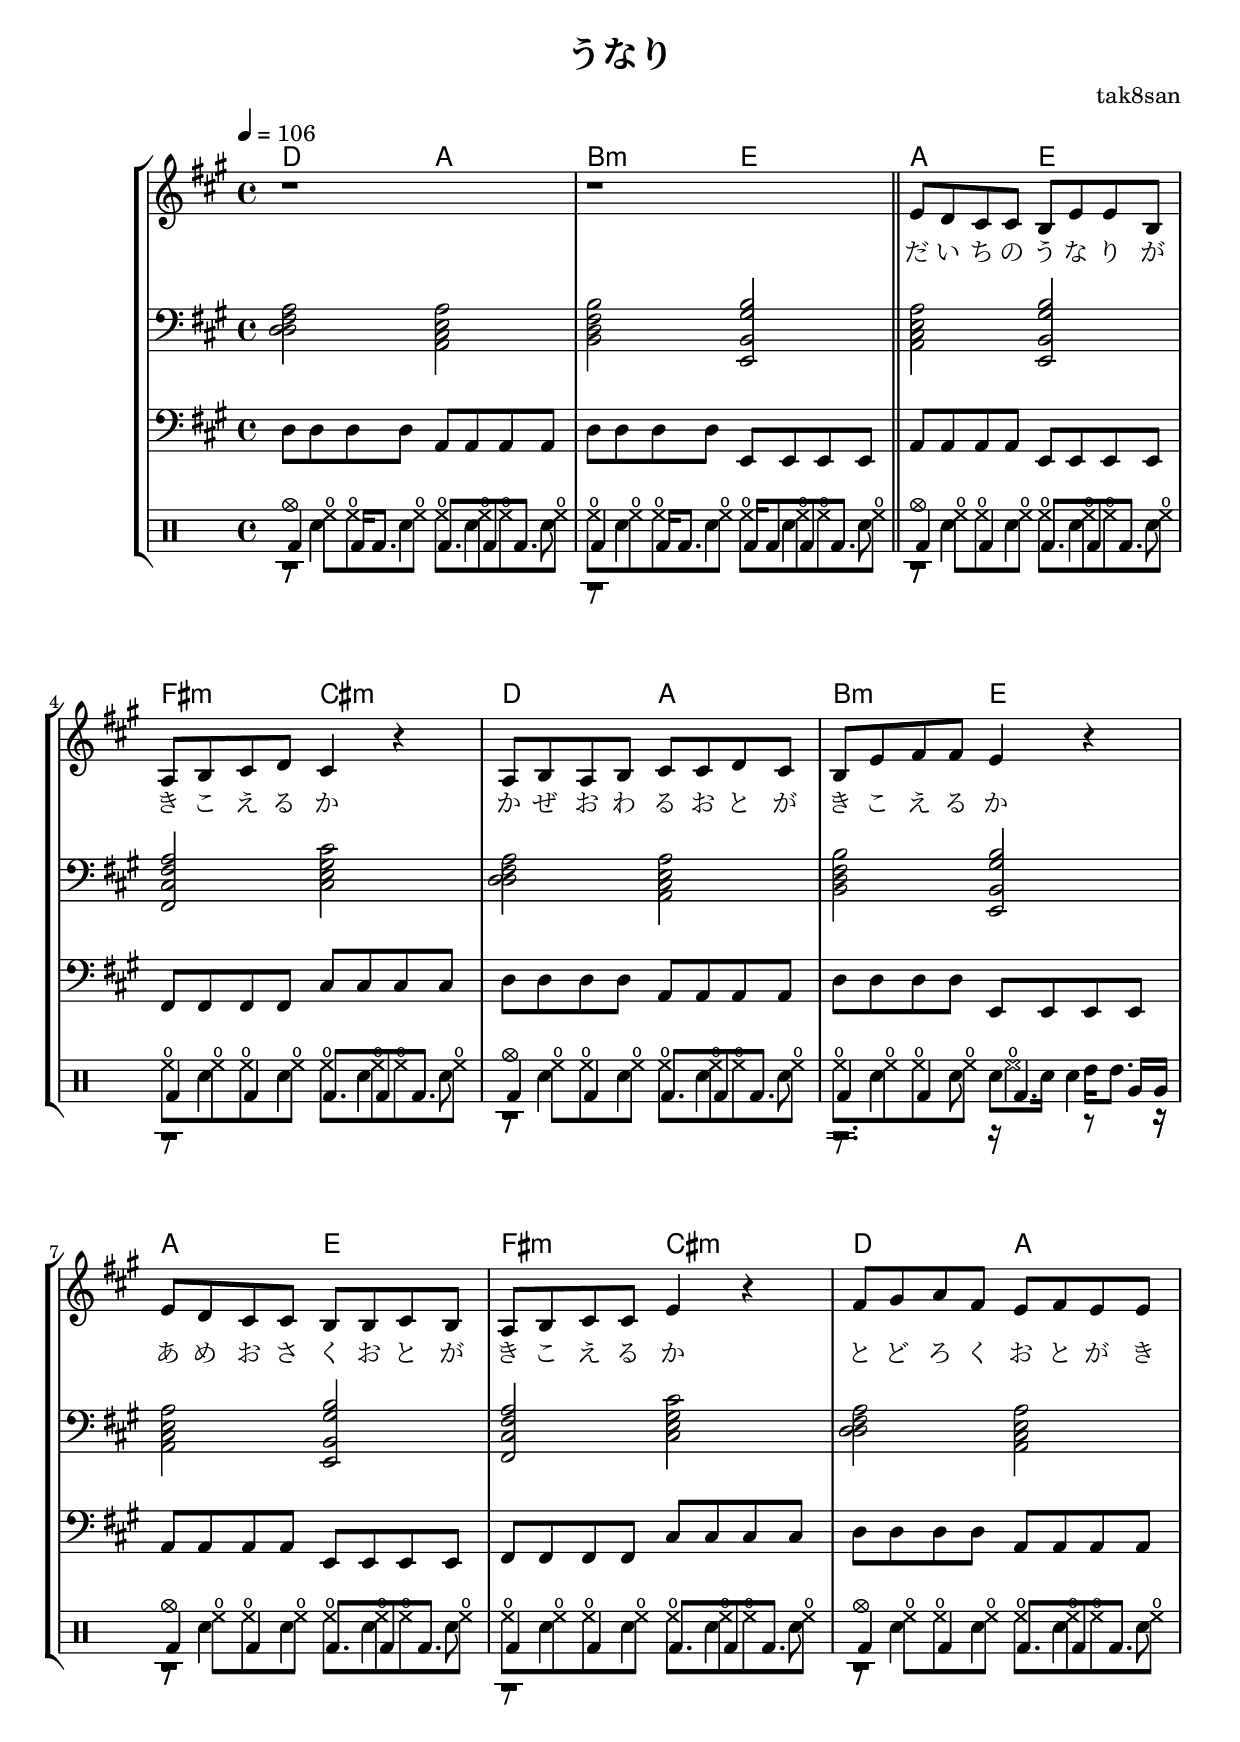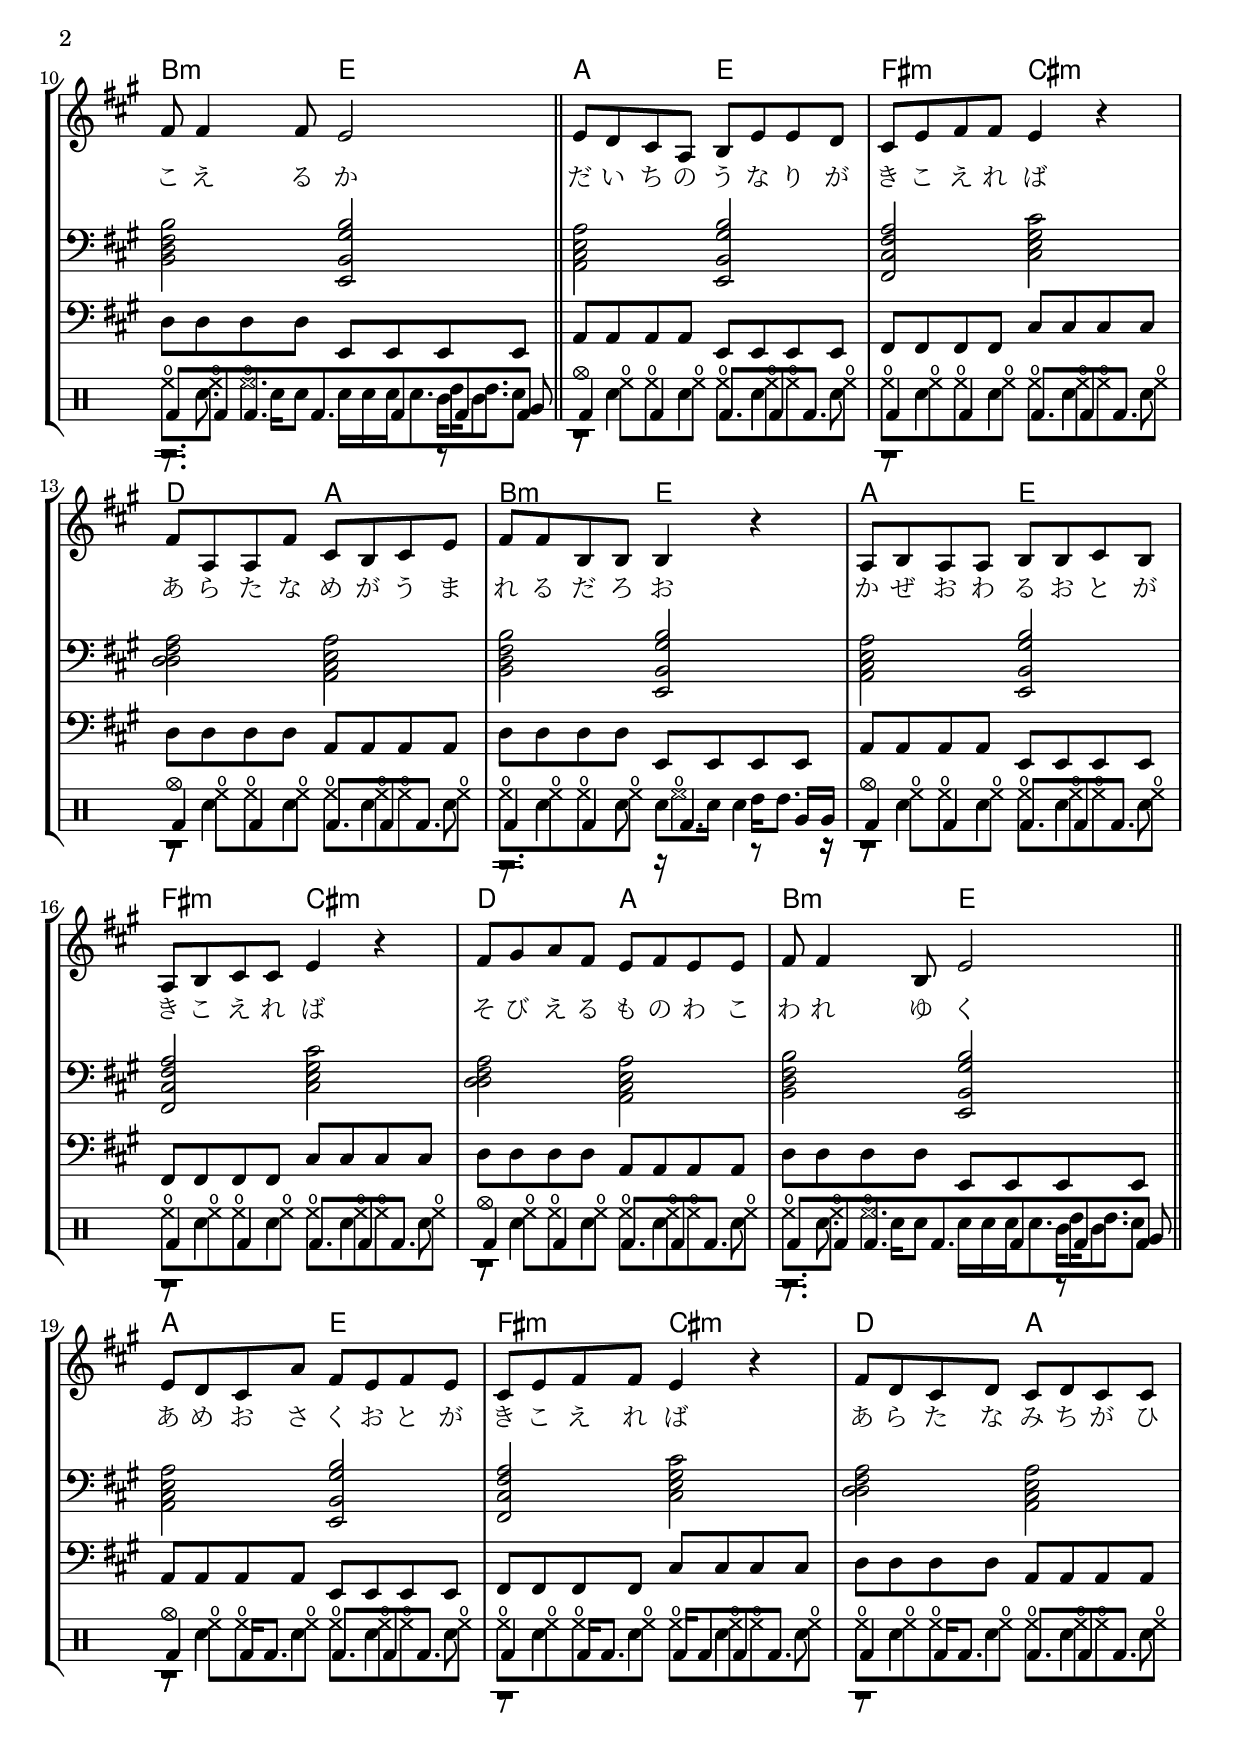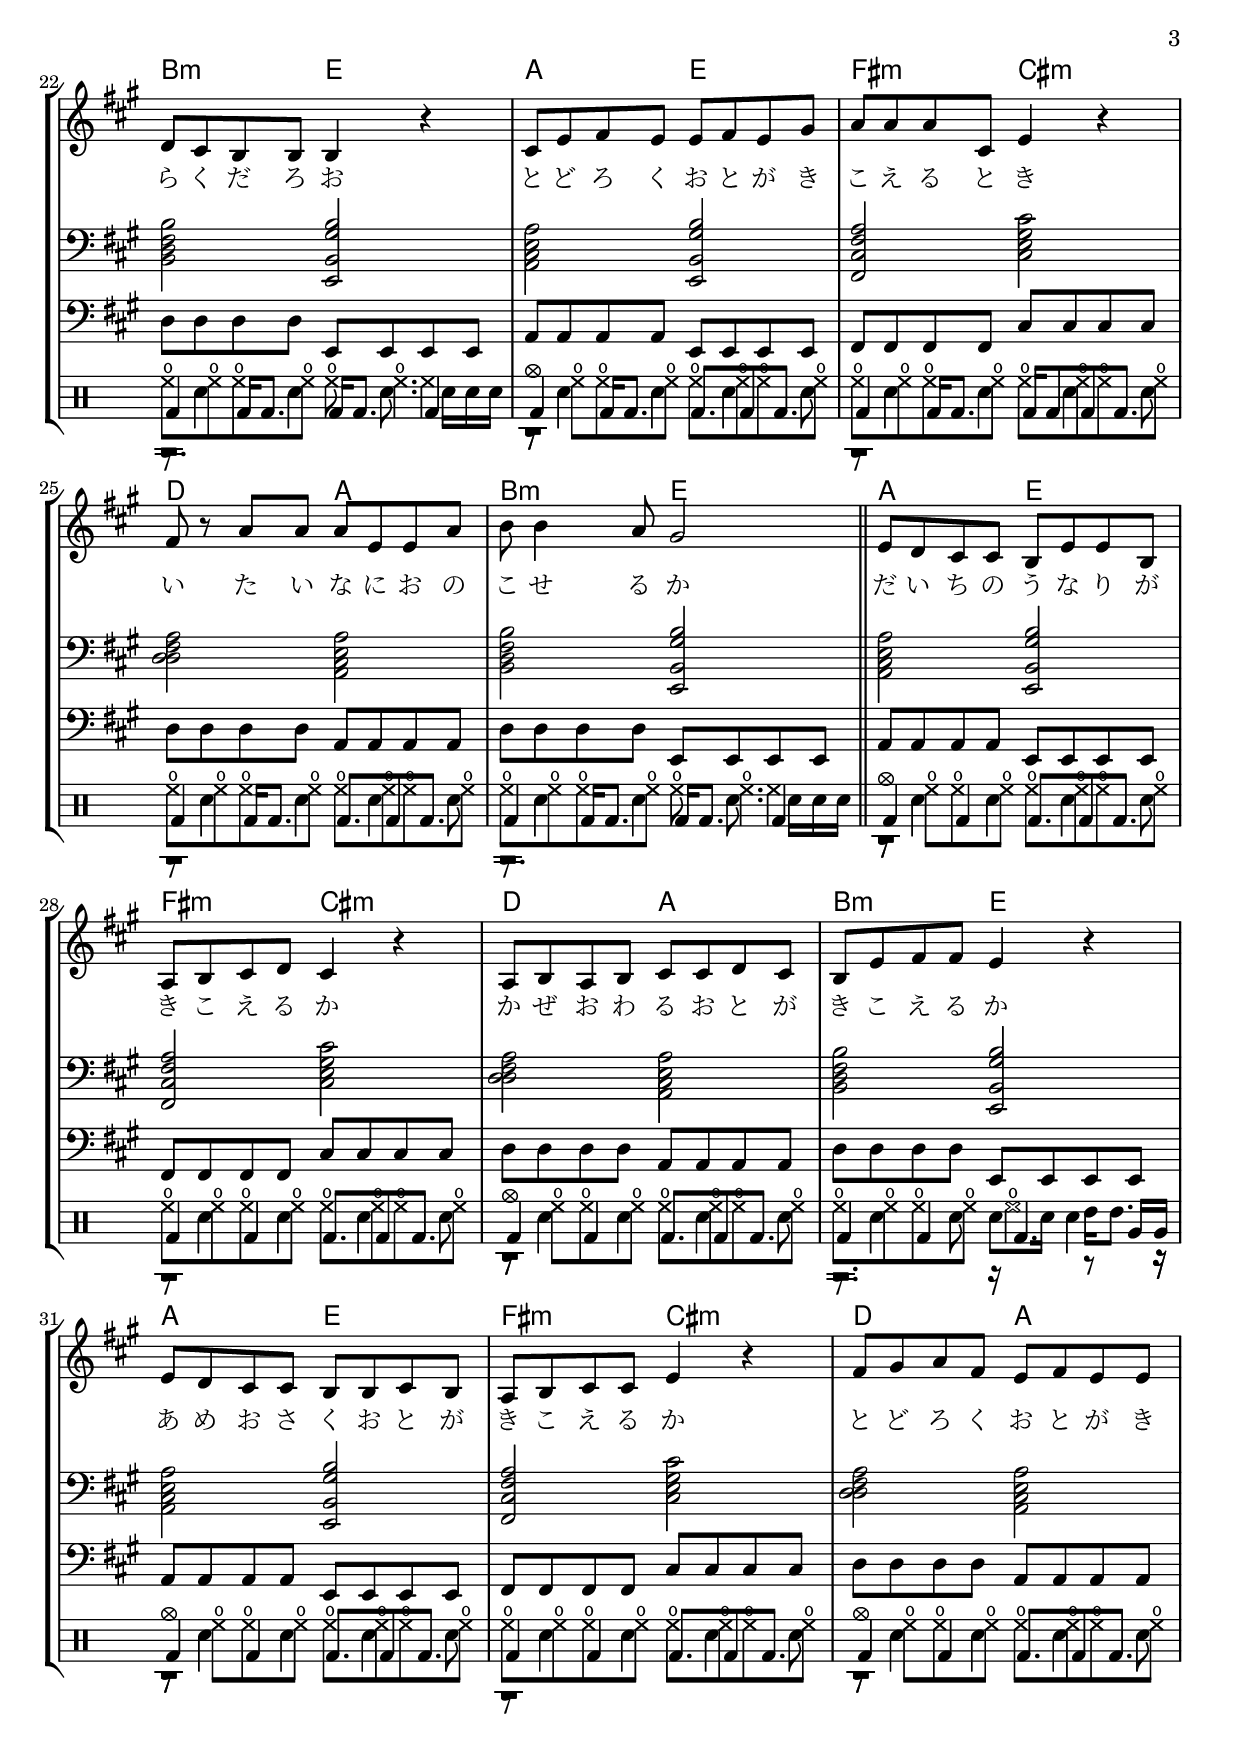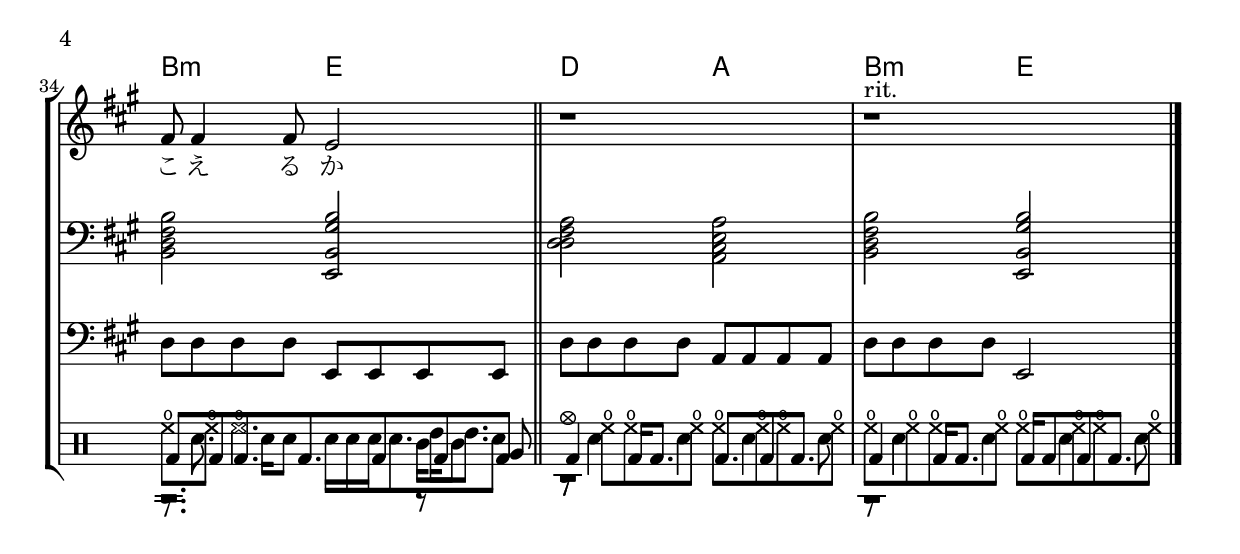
\version "2.12.1"

\header {
	title = \markup {うなり}
	composer = \markup \center-column {tak8san}
}

harmony = \chordmode {
	d2 a b:m e 

	a e fis:m cis:m d a b:m e a e fis:m cis:m d a b:m e 

	a e fis:m cis:m d a b:m e a e fis:m cis:m d a b:m e 

	a e fis:m cis:m d a b:m e a e fis:m cis:m d a b:m e 

	a e fis:m cis:m d a b:m e a e fis:m cis:m d a b:m e 

	d a b:m e 
}

melody = {
	\key a \major
	\tempo 4 = 106
	r1 | r1   
	\set Staff.midiInstrument = #"fss0.35"
	\set Staff.midiMinimumVolume = #0.7
	\set Staff.midiMaximumVolume = #0.9
	e'8  d'8  cis'8  cis'8  b8  e'8  e'8  b8 
	a8  b8  cis'8  d'8  cis'4  r4 
	a8  b8  a8  b8  cis'8  cis'8  d'8  cis'8 
	b8  e'8  fis'8  fis'8  e'4  r4 
	e'8  d'8  cis'8  cis'8  b8  b8  cis'8  b8 
	a8  b8  cis'8  cis'8  e'4  r4 
	fis'8  gis'8  a'8  fis'8  e'8  fis'8  e'8  e'8 
	fis'8  fis'4  fis'8  e'2
	\set Staff.midiInstrument = #"fss0.35"
	\set Staff.midiMinimumVolume = #0.7
	\set Staff.midiMaximumVolume = #0.9
	e'8  d'8  cis'8  a8  b8  e'8  e'8  d'8 
	cis'8  e'8  fis'8  fis'8  e'4  r4 
	fis'8  a8  a8  fis'8  cis'8  b8  cis'8  e'8 
	fis'8  fis'8  b8  b8  b4  r4 
	a8  b8  a8  a8  b8  b8  cis'8  b8 
	a8  b8  cis'8  cis'8  e'4  r4 
	fis'8  gis'8  a'8  fis'8  e'8  fis'8  e'8  e'8 
	fis'8  fis'4  b8  e'2
	\set Staff.midiInstrument = #"fss0.35"
	\set Staff.midiMinimumVolume = #0.7
	\set Staff.midiMaximumVolume = #0.9
	e'8  d'8  cis'8  a'8  fis'8  e'8  fis'8  e'8 
	cis'8  e'8  fis'8  fis'8  e'4  r4 
	fis'8  d'8  cis'8  d'8  cis'8  d'8  cis'8  cis'8 
	d'8  cis'8  b8  b8  b4  r4 
	cis'8  e'8  fis'8  e'8  e'8  fis'8  e'8  gis'8 
	a'8  a'8  a'8  cis'8  e'4  r4 
	fis'8  r8  a'8  a'8  a'8  e'8  e'8  a'8 
	b'8  b'4  a'8  gis'2
	\set Staff.midiInstrument = #"fss0.35"
	\set Staff.midiMinimumVolume = #0.7
	\set Staff.midiMaximumVolume = #0.9
	e'8  d'8  cis'8  cis'8  b8  e'8  e'8  b8 
	a8  b8  cis'8  d'8  cis'4  r4 
	a8  b8  a8  b8  cis'8  cis'8  d'8  cis'8 
	b8  e'8  fis'8  fis'8  e'4  r4 
	e'8  d'8  cis'8  cis'8  b8  b8  cis'8  b8 
	a8  b8  cis'8  cis'8  e'4  r4 
	fis'8  gis'8  a'8  fis'8  e'8  fis'8  e'8  e'8 
	fis'8  fis'4  fis'8  e'2
	r1 | r1^"rit." \bar "|."
}

words = \lyricmode {
	
	だ  い  ち  の  う  な  り  が  き  こ  え  る  か  か  ぜ  お  わ  る  お  と  が  き  こ  え  る  か  あ  め  お  さ  く  お  と  が  き  こ  え  る  か  と  ど  ろ  く  お  と  が  き  こ  え  る  か  
	だ  い  ち  の  う  な  り  が  き  こ  え  れ  ば  あ  ら  た  な  め  が  う  ま  れ  る  だ  ろ  お  か  ぜ  お  わ  る  お  と  が  き  こ  え  れ  ば  そ  び  え  る  も  の  わ  こ  わ  れ  ゆ  く  
	あ  め  お  さ  く  お  と  が  き  こ  え  れ  ば  あ  ら  た  な  み  ち  が  ひ  ら  く  だ  ろ  お  と  ど  ろ  く  お  と  が  き  こ  え  る  と  き  い  た  い  な  に  お  の  こ  せ  る  か  
	だ  い  ち  の  う  な  り  が  き  こ  え  る  か  か  ぜ  お  わ  る  お  と  が  き  こ  え  る  か  あ  め  お  さ  く  お  と  が  き  こ  え  る  か  と  ど  ろ  く  お  と  が  き  こ  え  る  か  
	
}

tempochange = {
	\tempo 4 = 106
	r1 | r1 \bar "||"
	\tempo 4 = 106
	r1 | r1 | r1 | r1 | r1 | r1 | r1 | r1 \bar "||"
	\tempo 4 = 106
	r1 | r1 | r1 | r1 | r1 | r1 | r1 | r1 \bar "||"
	\tempo 4 = 106
	r1 | r1 | r1 | r1 | r1 | r1 | r1 | r1 \bar "||"
	\tempo 4 = 106
	r1 | r1 | r1 | r1 | r1 | r1 | r1 | r1 \bar "||"
	\tempo 4 = 106
	r1 | \tempo 4 = 79 r2 \tempo 4 = 70 r2 \bar "|."
}

mainacc = {
	\clef bass
	\set Staff.midiInstrument = #"Rock Organ"
	\set Staff.midiMinimumVolume = #0.3
	\set Staff.midiMaximumVolume = #0.6
	\key a \major
	\tempo 4 = 106
	<d d fis a>2
	<a, cis e a>2
	<d b, fis b>2
	<e, b, gis b>2
	\bar "||"

	\set Staff.midiInstrument = #"Rock Organ"
	\set Staff.midiMinimumVolume = #0.3
	\set Staff.midiMaximumVolume = #0.6
	<a, cis e a>2
	<e, b, gis b>2
	<fis, cis fis a>2
	<cis e gis cis'>2
	<d d fis a>2
	<a, cis e a>2
	<d b, fis b>2
	<e, b, gis b>2
	<a, cis e a>2
	<e, b, gis b>2
	<fis, cis fis a>2
	<cis e gis cis'>2
	<d d fis a>2
	<a, cis e a>2
	<d b, fis b>2
	<e, b, gis b>2
	\bar "||"

	\set Staff.midiInstrument = #"Rock Organ"
	\set Staff.midiMinimumVolume = #0.3
	\set Staff.midiMaximumVolume = #0.6
	<a, cis e a>2
	<e, b, gis b>2
	<fis, cis fis a>2
	<cis e gis cis'>2
	<d d fis a>2
	<a, cis e a>2
	<d b, fis b>2
	<e, b, gis b>2
	<a, cis e a>2
	<e, b, gis b>2
	<fis, cis fis a>2
	<cis e gis cis'>2
	<d d fis a>2
	<a, cis e a>2
	<d b, fis b>2
	<e, b, gis b>2
	\bar "||"

	\set Staff.midiInstrument = #"Rock Organ"
	\set Staff.midiMinimumVolume = #0.3
	\set Staff.midiMaximumVolume = #0.6
	<a, cis e a>2
	<e, b, gis b>2
	<fis, cis fis a>2
	<cis e gis cis'>2
	<d d fis a>2
	<a, cis e a>2
	<d b, fis b>2
	<e, b, gis b>2
	<a, cis e a>2
	<e, b, gis b>2
	<fis, cis fis a>2
	<cis e gis cis'>2
	<d d fis a>2
	<a, cis e a>2
	<d b, fis b>2
	<e, b, gis b>2
	\bar "||"

	\set Staff.midiInstrument = #"Rock Organ"
	\set Staff.midiMinimumVolume = #0.3
	\set Staff.midiMaximumVolume = #0.6
	<a, cis e a>2
	<e, b, gis b>2
	<fis, cis fis a>2
	<cis e gis cis'>2
	<d d fis a>2
	<a, cis e a>2
	<d b, fis b>2
	<e, b, gis b>2
	<a, cis e a>2
	<e, b, gis b>2
	<fis, cis fis a>2
	<cis e gis cis'>2
	<d d fis a>2
	<a, cis e a>2
	<d b, fis b>2
	<e, b, gis b>2
	\bar "||"

	\set Staff.midiInstrument = #"Rock Organ"
	\set Staff.midiMinimumVolume = #0.3
	\set Staff.midiMaximumVolume = #0.6
	<d d fis a>2
	<a, cis e a>2
	<d b, fis b>2
	<e, b, gis b>2
	\bar "|."
}

subacc = {
	\clef bass
	\set Staff.midiInstrument = #"Lead 8 (bass+lead)"
	\set Staff.midiMinimumVolume = #0.3
	\set Staff.midiMaximumVolume = #0.6
	\key a \major
	\tempo 4 = 106
	d8 d8 d8 d8
	a,8 a,8 a,8 a,8
	d8 d8 d8 d8
	e,8 e,8 e,8 e,8
	\bar "||"

	\set Staff.midiInstrument = #"Lead 8 (bass+lead)"
	\set Staff.midiMinimumVolume = #0.3
	\set Staff.midiMaximumVolume = #0.6
	a,8 a,8 a,8 a,8
	e,8 e,8 e,8 e,8
	fis,8 fis,8 fis,8 fis,8
	cis8 cis8 cis8 cis8
	d8 d8 d8 d8
	a,8 a,8 a,8 a,8
	d8 d8 d8 d8
	e,8 e,8 e,8 e,8
	a,8 a,8 a,8 a,8
	e,8 e,8 e,8 e,8
	fis,8 fis,8 fis,8 fis,8
	cis8 cis8 cis8 cis8
	d8 d8 d8 d8
	a,8 a,8 a,8 a,8
	d8 d8 d8 d8
	e,8 e,8 e,8 e,8
	\bar "||"

	\set Staff.midiInstrument = #"Lead 8 (bass+lead)"
	\set Staff.midiMinimumVolume = #0.3
	\set Staff.midiMaximumVolume = #0.6
	a,8 a,8 a,8 a,8
	e,8 e,8 e,8 e,8
	fis,8 fis,8 fis,8 fis,8
	cis8 cis8 cis8 cis8
	d8 d8 d8 d8
	a,8 a,8 a,8 a,8
	d8 d8 d8 d8
	e,8 e,8 e,8 e,8
	a,8 a,8 a,8 a,8
	e,8 e,8 e,8 e,8
	fis,8 fis,8 fis,8 fis,8
	cis8 cis8 cis8 cis8
	d8 d8 d8 d8
	a,8 a,8 a,8 a,8
	d8 d8 d8 d8
	e,8 e,8 e,8 e,8
	\bar "||"

	\set Staff.midiInstrument = #"Lead 8 (bass+lead)"
	\set Staff.midiMinimumVolume = #0.3
	\set Staff.midiMaximumVolume = #0.6
	a,8 a,8 a,8 a,8
	e,8 e,8 e,8 e,8
	fis,8 fis,8 fis,8 fis,8
	cis8 cis8 cis8 cis8
	d8 d8 d8 d8
	a,8 a,8 a,8 a,8
	d8 d8 d8 d8
	e,8 e,8 e,8 e,8
	a,8 a,8 a,8 a,8
	e,8 e,8 e,8 e,8
	fis,8 fis,8 fis,8 fis,8
	cis8 cis8 cis8 cis8
	d8 d8 d8 d8
	a,8 a,8 a,8 a,8
	d8 d8 d8 d8
	e,8 e,8 e,8 e,8
	\bar "||"

	\set Staff.midiInstrument = #"Lead 8 (bass+lead)"
	\set Staff.midiMinimumVolume = #0.3
	\set Staff.midiMaximumVolume = #0.6
	a,8 a,8 a,8 a,8
	e,8 e,8 e,8 e,8
	fis,8 fis,8 fis,8 fis,8
	cis8 cis8 cis8 cis8
	d8 d8 d8 d8
	a,8 a,8 a,8 a,8
	d8 d8 d8 d8
	e,8 e,8 e,8 e,8
	a,8 a,8 a,8 a,8
	e,8 e,8 e,8 e,8
	fis,8 fis,8 fis,8 fis,8
	cis8 cis8 cis8 cis8
	d8 d8 d8 d8
	a,8 a,8 a,8 a,8
	d8 d8 d8 d8
	e,8 e,8 e,8 e,8
	\bar "||"

	\set Staff.midiInstrument = #"Lead 8 (bass+lead)"
	\set Staff.midiMinimumVolume = #0.3
	\set Staff.midiMaximumVolume = #0.6
	d8 d8 d8 d8
	a,8 a,8 a,8 a,8
	d8 d8 d8 d8
	e,2
	\bar "|."
}

percA = {
	\drummode {
	cymc1  |r1  \bar "||"
	r8 hho8 hho8 hho8 hho8 hho8 hho8 hho8  |hho8 hho8 hho8 hho8 hho8 hho8 hho8 hho8  |r8 hho8 hho8 hho8 hho8 hho8 hho8 hho8  |hho8 hho8 hho8 hho8 hho2  |r8 hho8 hho8 hho8 hho8 hho8 hho8 hho8  |hho8 hho8 hho8 hho8 hho8 hho8 hho8 hho8  |r8 hho8 hho8 hho8 hho8 hho8 hho8 hho8  |hho8 hho8 hho2.  \bar "||"
	r8 hho8 hho8 hho8 hho8 hho8 hho8 hho8  |hho8 hho8 hho8 hho8 hho8 hho8 hho8 hho8  |r8 hho8 hho8 hho8 hho8 hho8 hho8 hho8  |hho8 hho8 hho8 hho8 hho2  |r8 hho8 hho8 hho8 hho8 hho8 hho8 hho8  |hho8 hho8 hho8 hho8 hho8 hho8 hho8 hho8  |r8 hho8 hho8 hho8 hho8 hho8 hho8 hho8  |hho8 hho8 hho2.  \bar "||"
	cymc1  |r1  |r1  |r1  |cymc1  |r1  |r1  |r1  \bar "||"
	r8 hho8 hho8 hho8 hho8 hho8 hho8 hho8  |hho8 hho8 hho8 hho8 hho8 hho8 hho8 hho8  |r8 hho8 hho8 hho8 hho8 hho8 hho8 hho8  |hho8 hho8 hho8 hho8 hho2  |r8 hho8 hho8 hho8 hho8 hho8 hho8 hho8  |hho8 hho8 hho8 hho8 hho8 hho8 hho8 hho8  |r8 hho8 hho8 hho8 hho8 hho8 hho8 hho8  |hho8 hho8 hho2.  \bar "||"
	cymc1  |r1  \bar "|."
	}
}

percB = {
	\drummode {
	r8 hho8 hho8 hho8 hho8 hho8 hho8 hho8  |hho8 hho8 hho8 hho8 hho8 hho8 hho8 hho8  \bar "||"
	r8 sn4 sn4 sn4 sn8  |r8 sn4 sn4 sn4 sn8  |r8 sn4 sn4 sn4 sn8  |r8 sn4 sn8 sn8 sn16 sn4 r16  |r8 sn4 sn4 sn4 sn8  |r8 sn4 sn4 sn4 sn8  |r8 sn4 sn4 sn4 sn8  |r8 sn8. sn16 sn8 sn16 sn16 sn16 sn8. sn8  \bar "||"
	r8 sn4 sn4 sn4 sn8  |r8 sn4 sn4 sn4 sn8  |r8 sn4 sn4 sn4 sn8  |r8 sn4 sn8 sn8 sn16 sn4 r16  |r8 sn4 sn4 sn4 sn8  |r8 sn4 sn4 sn4 sn8  |r8 sn4 sn4 sn4 sn8  |r8 sn8. sn16 sn8 sn16 sn16 sn16 sn8. sn8  \bar "||"
	r8 hho8 hho8 hho8 hho8 hho8 hho8 hho8  |hho8 hho8 hho8 hho8 hho8 hho8 hho8 hho8  |hho8 hho8 hho8 hho8 hho8 hho8 hho8 hho8  |hho8 hho8 hho8 hho8 hho8 hho4.  |r8 hho8 hho8 hho8 hho8 hho8 hho8 hho8  |hho8 hho8 hho8 hho8 hho8 hho8 hho8 hho8  |hho8 hho8 hho8 hho8 hho8 hho8 hho8 hho8  |hho8 hho8 hho8 hho8 hho8 hho4.  \bar "||"
	r8 sn4 sn4 sn4 sn8  |r8 sn4 sn4 sn4 sn8  |r8 sn4 sn4 sn4 sn8  |r8 sn4 sn8 sn8 sn16 sn4 r16  |r8 sn4 sn4 sn4 sn8  |r8 sn4 sn4 sn4 sn8  |r8 sn4 sn4 sn4 sn8  |r8 sn8. sn16 sn8 sn16 sn16 sn16 sn8. sn8  \bar "||"
	r8 hho8 hho8 hho8 hho8 hho8 hho8 hho8  |hho8 hho8 hho8 hho8 hho8 hho8 hho8 hho8  \bar "|."
	}
}

percC = {
	\drummode {
	r1  |r1  \bar "||"
	bd4 bd4 bd8. bd8 bd8.  |bd4 bd4 bd8. bd8 bd8.  |bd4 bd4 bd8. bd8 bd8.  |bd4 bd4 r16 bd4. r16  |bd4 bd4 bd8. bd8 bd8.  |bd4 bd4 bd8. bd8 bd8.  |bd4 bd4 bd8. bd8 bd8.  |bd8 bd8 bd8. bd8. bd8 bd8 bd8  \bar "||"
	bd4 bd4 bd8. bd8 bd8.  |bd4 bd4 bd8. bd8 bd8.  |bd4 bd4 bd8. bd8 bd8.  |bd4 bd4 r16 bd4. r16  |bd4 bd4 bd8. bd8 bd8.  |bd4 bd4 bd8. bd8 bd8.  |bd4 bd4 bd8. bd8 bd8.  |bd8 bd8 bd8. bd8. bd8 bd8 bd8  \bar "||"
	r1  |r1  |r1  |r2. hh4  |r1  |r1  |r1  |r2. hh4  \bar "||"
	bd4 bd4 bd8. bd8 bd8.  |bd4 bd4 bd8. bd8 bd8.  |bd4 bd4 bd8. bd8 bd8.  |bd4 bd4 r16 bd4. r16  |bd4 bd4 bd8. bd8 bd8.  |bd4 bd4 bd8. bd8 bd8.  |bd4 bd4 bd8. bd8 bd8.  |bd8 bd8 bd8. bd8. bd8 bd8 bd8  \bar "||"
	r1  |r1  \bar "|."
	}
}

percD = {
	\drummode {
	r8 sn4 sn4 sn4 sn8  |r8 sn4 sn4 sn4 sn8  \bar "||"
	cymc1  |r1  |cymc1  |r1  |cymc1  |r1  |cymc1  |r1  \bar "||"
	cymc1  |r1  |cymc1  |r1  |cymc1  |r1  |cymc1  |r1  \bar "||"
	r8 sn4 sn4 sn4 sn8  |r8 sn4 sn4 sn4 sn8  |r8 sn4 sn4 sn4 sn8  |r8 sn4 sn4 sn8. sn16 sn16 sn16  |r8 sn4 sn4 sn4 sn8  |r8 sn4 sn4 sn4 sn8  |r8 sn4 sn4 sn4 sn8  |r8 sn4 sn4 sn8. sn16 sn16 sn16  \bar "||"
	cymc1  |r1  |cymc1  |r1  |cymc1  |r1  |cymc1  |r1  \bar "||"
	r8 sn4 sn4 sn4 sn8  |r8 sn4 sn4 sn4 sn8  \bar "|."
	}
}

percE = {
	\drummode {
	bd4 bd16 bd8. bd8. bd8 bd8.  |bd4 bd16 bd8. bd16 bd8 bd8 bd8.  \bar "||"
	r1 |r1 |r1 |r2. tommh16 tommh8.  |r1 |r1 |r1 |r2. tommh16 tommh8.  \bar "||"
	r1 |r1 |r1 |r2. tommh16 tommh8.  |r1 |r1 |r1 |r2. tommh16 tommh8.  \bar "||"
	bd4 bd16 bd8. bd8. bd8 bd8.  |bd4 bd16 bd8. bd16 bd8 bd8 bd8.  |bd4 bd16 bd8. bd8. bd8 bd8.  |bd4 bd16 bd8. bd16 bd8. bd4  |bd4 bd16 bd8. bd8. bd8 bd8.  |bd4 bd16 bd8. bd16 bd8 bd8 bd8.  |bd4 bd16 bd8. bd8. bd8 bd8.  |bd4 bd16 bd8. bd16 bd8. bd4  \bar "||"
	r1 |r1 |r1 |r2. tommh16 tommh8.  |r1 |r1 |r1 |r2. tommh16 tommh8.  \bar "||"
	bd4 bd16 bd8. bd8. bd8 bd8.  |bd4 bd16 bd8. bd16 bd8 bd8 bd8.  \bar "|."
	}
}

percF = {
	\drummode {
	r1 | r1 \bar "||"
	r1 |r1 |r1 |r2. r8 tomfh16 tomfh16  |r1 |r1 |r1 |r2. r8 tomfh8  \bar "||"
	r1 |r1 |r1 |r2. r8 tomfh16 tomfh16  |r1 |r1 |r1 |r2. r8 tomfh8  \bar "||"
	r1 | r1 | r1 | r1 | r1 | r1 | r1 | r1 \bar "||"
	r1 |r1 |r1 |r2. r8 tomfh16 tomfh16  |r1 |r1 |r1 |r2. r8 tomfh8  \bar "||"
	r1 | r1 \bar "|."
	}
}

percG = {
	\drummode {
	r1 | r1 \bar "||"
	r1 |r1 |r1 |r1 |r1 |r1 |r1 |r2. tomml16 tomml8.  \bar "||"
	r1 |r1 |r1 |r1 |r1 |r1 |r1 |r2. tomml16 tomml8.  \bar "||"
	r1 | r1 | r1 | r1 | r1 | r1 | r1 | r1 \bar "||"
	r1 |r1 |r1 |r1 |r1 |r1 |r1 |r2. tomml16 tomml8.  \bar "||"
	r1 | r1 \bar "|."
	}
}

\score {
	<<
		\new StaffGroup <<
			\new ChordNames {\harmony}
			\new Voice = "melody" {\melody}
			\new Lyrics \lyricsto "melody" \words
			\new Staff = "mainacc" {\mainacc}
			\new Staff = "subacc" {\subacc}
			\new DrumStaff <<
				\new DrumVoice {\percA}
				\new DrumVoice {\percB}
				\new DrumVoice {\percC}
				\new DrumVoice {\percD}
				\new DrumVoice {\percE}
				\new DrumVoice {\percF}
				\new DrumVoice {\percG}
			>>
		>>
	>>
	\layout { }
}
